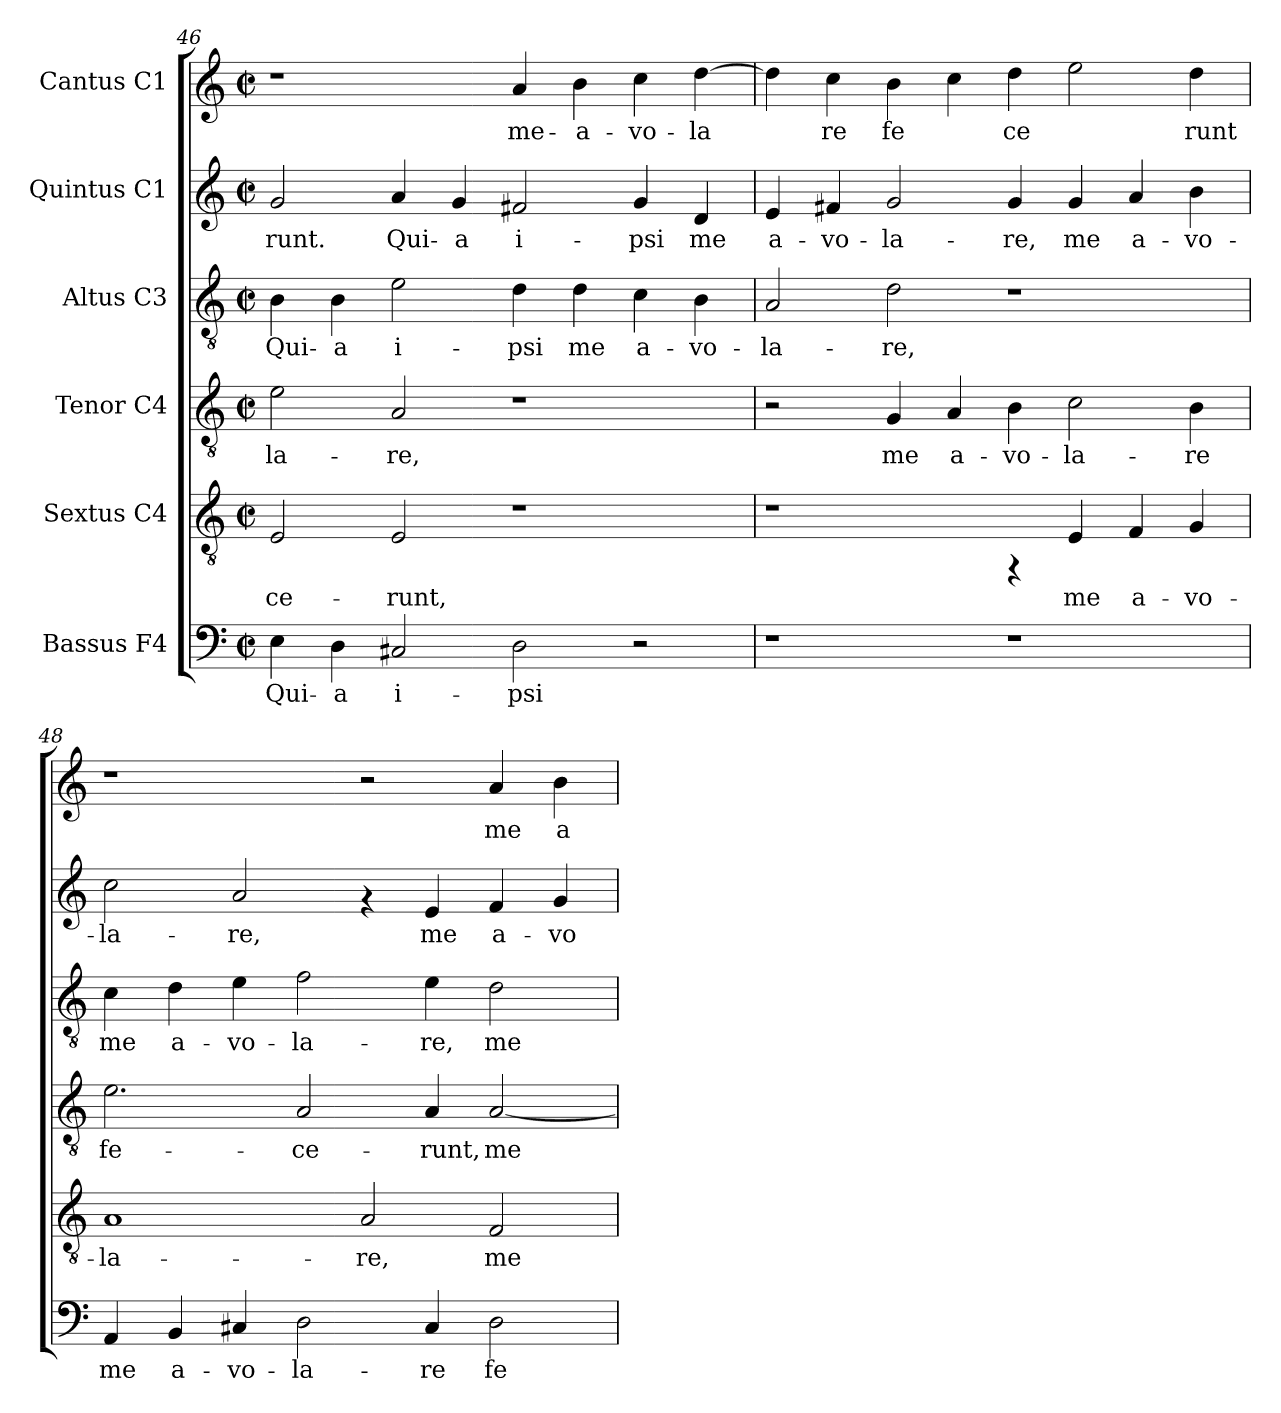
**kern	**text	**kern	**text	**kern	**text	**kern	**text	**kern	**text	**kern	**text
*part6	*part6	*part5	*part5	*part4	*part4	*part3	*part3	*part2	*part2	*part1	*part1
*staff6	*staff6	*staff5	*staff5	*staff4	*staff4	*staff3	*staff3	*staff2	*staff2	*staff1	*staff1
*I"Bassus  F4	*	*I"Sextus  C4	*	*I"Tenor  C4	*	*I"Altus  C3	*	*I"Quintus  C1	*	*I"Cantus  C1	*
*clefF4	*	*clefGv2	*	*clefGv2	*	*clefGv2	*	*clefG2	*	*clefG2	*
*k[]	*	*k[]	*	*k[]	*	*k[]	*	*k[]	*	*k[]	*
*C:	*	*C:	*	*C:	*	*C:	*	*C:	*	*C:	*
*M2/2	*	*M2/2	*	*M2/2	*	*M2/2	*	*M2/2	*	*M2/2	*
*met(c|)	*	*met(c|)	*	*met(c|)	*	*met(c|)	*	*met(c|)	*	*met(c|)	*
=46	=46	=46	=46	=46	=46	=46	=46	=46	=46	=46	=46
!	!LO:LY:b:cj	!	!LO:LY:b:cj	!	!LO:LY:b:cj	!	!LO:LY:b:cj	!	!LO:LY:b:cj	!	!
4E\	Qui-	2E/	-ce-	2e\	-la-	4B\	Qui-	2g/	-runt.	1r	.
!	!LO:LY:b:cj	!	!	!	!	!	!LO:LY:b:cj	!	!	!	!
4D\	-a	.	.	.	.	4B\	-a	.	.	.	.
!	!LO:LY:b:cj	!	!LO:LY:b:cj	!	!LO:LY:b:cj	!	!LO:LY:b:cj	!	!LO:LY:b:cj	!	!
2C#X/	i-	2E/	-runt,	2A/	-re,	2e\	i-	4a/	Qui-	.	.
!	!	!	!	!	!	!	!	!	!LO:LY:b:cj	!	!
.	.	.	.	.	.	.	.	4g/	-a	.	.
!	!LO:LY:b:cj	!	!	!	!	!	!LO:LY:b:cj	!	!LO:LY:b:cj	!	!LO:LY:b:cj
2D\	-psi	1r	.	1r	.	4d\	-psi	2f#X/	i-	4a/	me-
!	!	!	!	!	!	!	!LO:LY:b:cj	!	!	!	!LO:LY:b:cj
.	.	.	.	.	.	4d\	me	.	.	4b\	-a-
!	!	!	!	!	!	!	!LO:LY:b:cj	!	!LO:LY:b:cj	!	!LO:LY:b:cj
2r	.	.	.	.	.	4c\	a-	4g/	-psi	4cc\	-vo-
!	!	!	!	!	!	!	!LO:LY:b:cj	!	!LO:LY:b:cj	!	!LO:LY:b:cj
.	.	.	.	.	.	4B\	-vo-	4d/	me	[>4dd\	-la-
=47	=47	=47	=47	=47	=47	=47	=47	=47	=47	=47	=47
!	!	!	!	!	!	!	!LO:LY:b:cj	!	!LO:LY:b:cj	!	!LO:LY:b:cj
1r	.	1r	.	2r	.	2A/	-la-	4e/	a-	4dd\]	--
!	!	!	!	!	!	!	!	!	!LO:LY:b:cj	!	!LO:LY:b:cj
.	.	.	.	.	.	.	.	4f#X/	-vo-	4cc\	-re
!	!	!	!	!	!LO:LY:b:cj	!	!LO:LY:b:cj	!	!LO:LY:b:cj	!	!LO:LY:b:cj
.	.	.	.	4G/	me	2d\	-re,	2g/	-la-	4b\	fe-
!	!	!	!	!	!LO:LY:b:cj	!	!	!	!	!	!LO:LY:b:cj
.	.	.	.	4A/	a-	.	.	.	.	4cc\	--
!	!	!	!	!	!LO:LY:b:cj	!	!	!	!LO:LY:b:cj	!	!LO:LY:b:cj
1r	.	4rFF	.	4B\	-vo-	1r	.	4g/	-re,	4dd\	-ce-
!	!	!	!LO:LY:b:cj	!	!LO:LY:b:cj	!	!	!	!LO:LY:b:cj	!	!LO:LY:b:cj
.	.	4E/	me	2c\	-la-	.	.	4g/	me	2ee\	--
!	!	!	!LO:LY:b:cj	!	!	!	!	!	!LO:LY:b:cj	!	!
.	.	4F/	a-	.	.	.	.	4a/	a-	.	.
!	!	!	!LO:LY:b:cj	!	!LO:LY:b:cj	!	!	!	!LO:LY:b:cj	!	!LO:LY:b:cj
.	.	4G/	-vo-	4B\	-re	.	.	4b\	-vo-	4dd\	-runt
!!LO:LB:g=z
=48	=48	=48	=48	=48	=48	=48	=48	=48	=48	=48	=48
!	!LO:LY:b:cj	!	!LO:LY:b:cj	!	!LO:LY:b:cj	!	!LO:LY:b:cj	!	!LO:LY:b:cj	!	!
4AA/	me	1A	-la-	2.e\	fe-	4c\	me	2cc\	-la-	1r	.
!	!LO:LY:b:cj	!	!	!	!	!	!LO:LY:b:cj	!	!	!	!
4BB/	a-	.	.	.	.	4d\	a-	.	.	.	.
!	!LO:LY:b:cj	!	!	!	!	!	!LO:LY:b:cj	!	!LO:LY:b:cj	!	!
4C#X/	-vo-	.	.	.	.	4e\	-vo-	2a/	-re,	.	.
!	!LO:LY:b:cj	!	!	!	!LO:LY:b:cj	!	!LO:LY:b:cj	!	!	!	!
2D\	-la-	.	.	2A/	-ce-	2f\	-la-	.	.	.	.
!	!	!	!LO:LY:b:cj	!	!	!	!	!	!	!	!
.	.	2A/	-re,	.	.	.	.	4rf	.	2r	.
!	!LO:LY:b:cj	!	!	!	!LO:LY:b:cj	!	!LO:LY:b:cj	!	!LO:LY:b:cj	!	!
4C#/	-re	.	.	4A/	-runt,	4e\	-re,	4e/	me	.	.
!	!LO:LY:b:cj	!	!LO:LY:b:cj	!	!LO:LY:b:cj	!	!LO:LY:b:cj	!	!LO:LY:b:cj	!	!LO:LY:b:cj
2D\	fe-	2F/	me	[<2A/	me	2d\	me	4f/	a-	4a/	me
!	!	!	!	!	!	!	!	!	!LO:LY:b:cj	!	!LO:LY:b:cj
.	.	.	.	.	.	.	.	4g/	-vo-	4b\	a-
=	=	=	=	=	=	=	=	=	=	=	=
*-	*-	*-	*-	*-	*-	*-	*-	*-	*-	*-	*-
